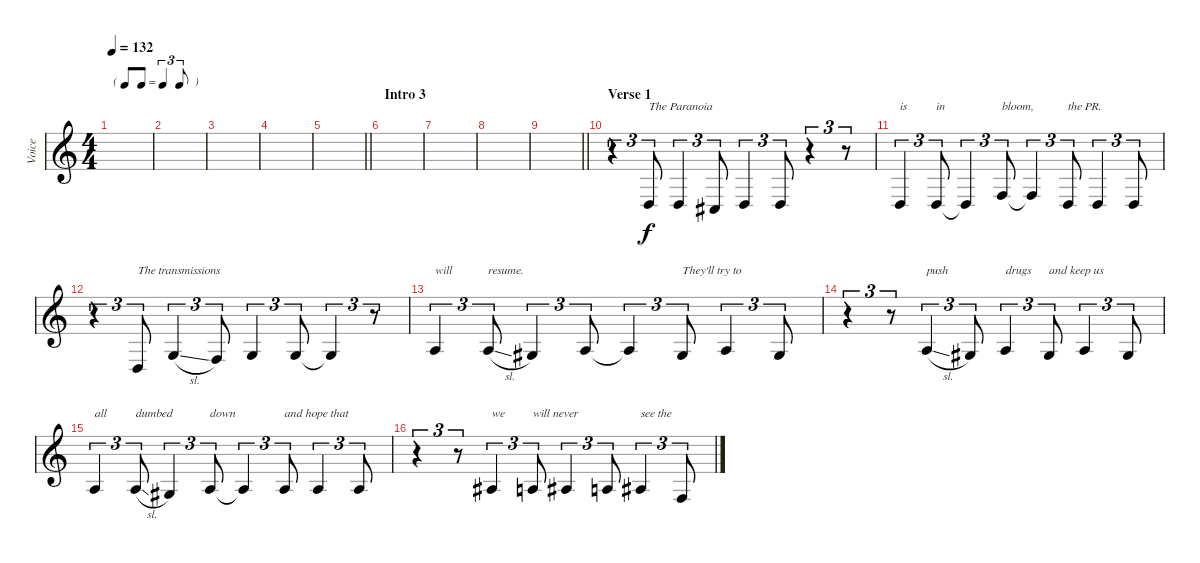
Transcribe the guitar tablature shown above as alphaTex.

\track ("Voice" "Voice") {instrument flute}
\staff {score}
\tuning (E4 B3 G3 D3 A2 E2 B1) {hide}
\ts (4 4)
\tf triplet8th
\tempo 132
\clef g2
\ks c
|
|
|
|
\barLineRight lightlight
|
\section ("" "Intro 3")
|
|
|
\barLineRight lightlight
|
\section ("" "Verse 1")
r.4{tu (3 2)} 5.5.8{tu (3 2) txt "The Paranoia"} 5.5.4{tu (3 2)} 4.5.8{tu (3 2)} 5.5.4{tu (3 2)} 5.5.8{tu (3 2)} r.4{tu (3 2)} r.8{tu (3 2)} |
5.5.4{tu (3 2) txt "is"} 5.5.8{tu (3 2) txt "in"} 5.5{t}.4{tu (3 2)} 3.4.8{tu (3 2) txt "bloom,"} 3.4{t}.4{tu (3 2)} 5.5.8{tu (3 2) txt "the PR."} 5.5.4{tu (3 2)} 5.5.8{tu (3 2)} |
r.4{tu (3 2)} 5.5.8{tu (3 2) txt "The transmissions"} 5.4{sl}.4{tu (3 2)} 3.4.8{tu (3 2)} 5.4.4{tu (3 2)} 5.4.8{tu (3 2)} 5.4{t}.4{tu (3 2)} r.8{tu (3 2)} |
7.4.4{tu (3 2) txt "will"} 7.4{sl}.8{tu (3 2) txt "resume."} 6.4.4{tu (3 2)} 7.4.8{tu (3 2)} 7.4{t}.4{tu (3 2)} 6.4.8{tu (3 2) txt "They'll try to"} 7.4.4{tu (3 2)} 6.4.8{tu (3 2)} |
r.4{tu (3 2)} r.8{tu (3 2)} 7.4{sl}.4{tu (3 2) txt "push"} 6.4.8{tu (3 2)} 7.4.4{tu (3 2) txt "drugs"} 6.4.8{tu (3 2) txt "and keep us"} 7.4.4{tu (3 2)} 6.4.8{tu (3 2)} |
7.4.4{tu (3 2) txt "all"} 7.4{sl}.8{tu (3 2) txt "dumbed"} 6.4.4{tu (3 2)} 7.4.8{tu (3 2) txt "down"} 7.4{t}.4{tu (3 2)} 7.4.8{tu (3 2) txt "and hope that"} 7.4.4{tu (3 2)} 7.4.8{tu (3 2)} |
r.4{tu (3 2)} r.8{tu (3 2)} 8.4.4{tu (3 2) txt "we"} 7.4.8{tu (3 2) txt "will never"} 8.4.4{tu (3 2)} 7.4.8{tu (3 2)} 8.4.4{tu (3 2) txt "see the"} 3.4.8{tu (3 2)}
